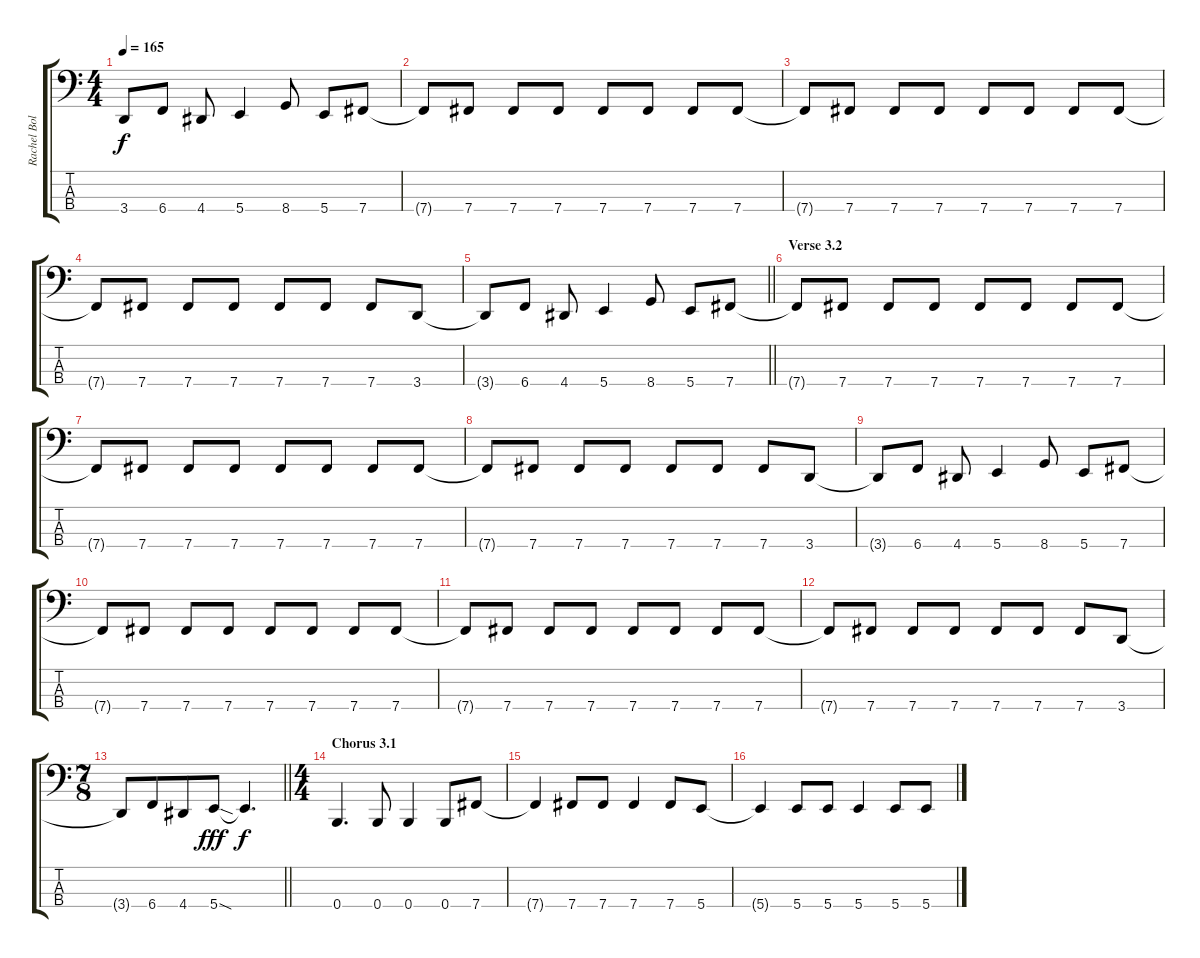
\track ("Rachel Bolan" "Rachel Bol") {instrument electricbasspick}
\staff {score tabs}
\tuning (E2 B1 Gb1 B0) {hide}
\ts (4 4)
\tempo 165
\clef f4
\ks c
3.4{t}.8{dy f} 6.4.8 4.4.8 5.4.4 8.4.8 5.4.8 7.4.8 |
7.4{t}.8 7.4.8 7.4.8 7.4.8 7.4.8 7.4.8 7.4.8 7.4.8 |
7.4{t}.8 7.4.8 7.4.8 7.4.8 7.4.8 7.4.8 7.4.8 7.4.8 |
7.4{t}.8 7.4.8 7.4.8 7.4.8 7.4.8 7.4.8 7.4.8 3.4.8 |
\barLineRight lightlight
3.4{t}.8 6.4.8 4.4.8 5.4.4 8.4.8 5.4.8 7.4.8 |
\section ("" "Verse 3.2")
7.4{t}.8 7.4.8 7.4.8 7.4.8 7.4.8 7.4.8 7.4.8 7.4.8 |
7.4{t}.8 7.4.8 7.4.8 7.4.8 7.4.8 7.4.8 7.4.8 7.4.8 |
7.4{t}.8 7.4.8 7.4.8 7.4.8 7.4.8 7.4.8 7.4.8 3.4.8 |
3.4{t}.8 6.4.8 4.4.8 5.4.4 8.4.8 5.4.8 7.4.8 |
7.4{t}.8 7.4.8 7.4.8 7.4.8 7.4.8 7.4.8 7.4.8 7.4.8 |
7.4{t}.8 7.4.8 7.4.8 7.4.8 7.4.8 7.4.8 7.4.8 7.4.8 |
7.4{t}.8 7.4.8 7.4.8 7.4.8 7.4.8 7.4.8 7.4.8 3.4.8 |
\ts (7 8)
\barLineRight lightlight
3.4{t}.8 6.4.8 4.4.8 5.4{sod}.8{dy fff} 5.4{t}.4{d dy f} |
\ts (4 4)
\section ("" "Chorus 3.1")
0.4.4{d} 0.4.8 0.4.4 0.4.8 7.4.8 |
7.4{t}.4 7.4.8 7.4.8 7.4.4 7.4.8 5.4.8 |
5.4{t}.4 5.4.8 5.4.8 5.4.4 5.4.8 5.4.8
